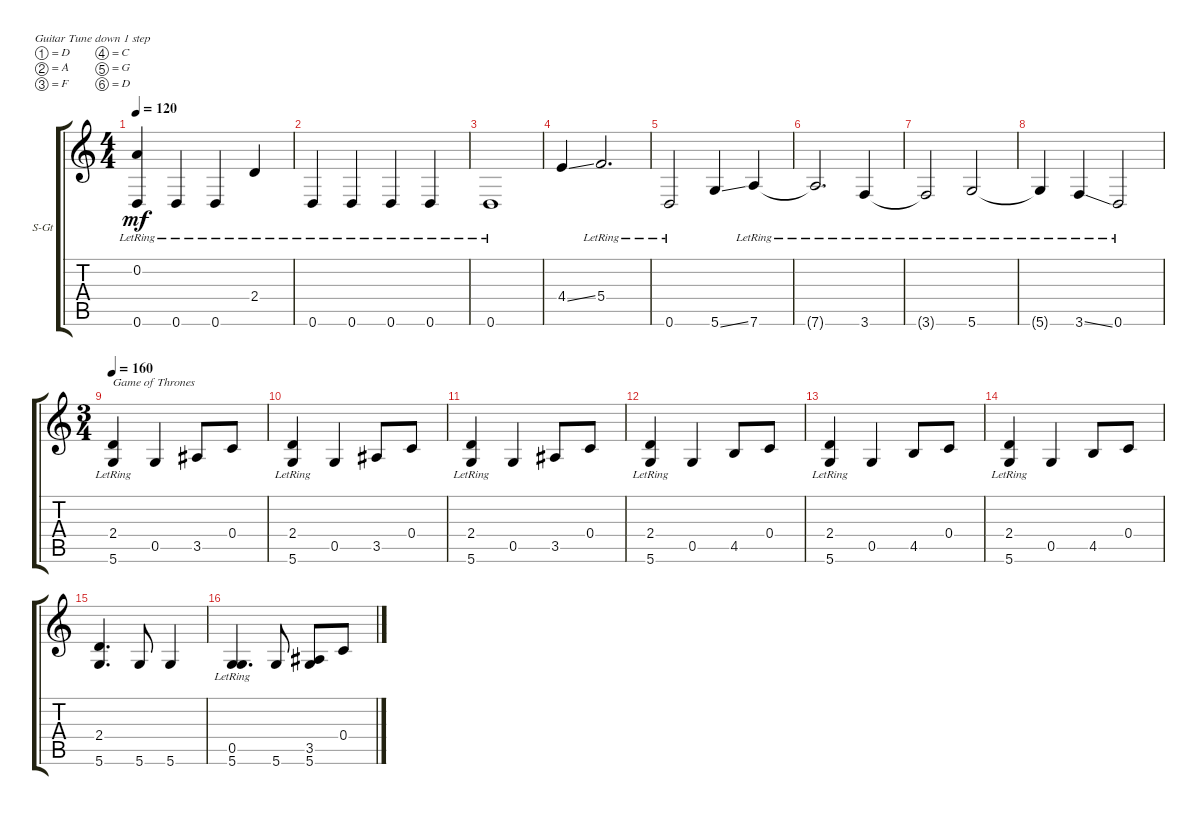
\defaultSystemsLayout 4
\bracketExtendMode groupsimilarinstruments
\firstSystemTrackNameOrientation horizontal
\otherSystemsTrackNameOrientation horizontal
\track ("Steel Guitar" "S-Gt") {instrument acousticguitarsteel}
\staff {score tabs}
\tuning (D4 A3 F3 C3 G2 D2)
\ts (4 4)
\tempo 120
\clef g2
\ks c
(0.6{lr} 0.2).4{dy mf} 0.6{lr}.4 0.6{lr}.4 2.4{lr}.4 |
0.6{lr}.4 0.6{lr}.4 0.6{lr}.4 0.6{lr}.4 |
0.6{lr}.1 |
4.4{ss}.4 5.4{lr}.2{d} |
0.6{lr}.2 5.6{ss}.4 7.6{lr}.4 |
7.6{lr t}.2{d} 3.6{lr}.4 |
3.6{lr t}.2 5.6{lr}.2 |
5.6{lr t}.4 3.6{ss lr}.4 0.6{lr}.2 |
\ts (3 4)
\tempo 160
(5.6{lr} 2.4{lr}).4{txt "Game of Thrones"} 0.5.4 3.5.8 0.4.8 |
(5.6{lr} 2.4{lr}).4 0.5.4 3.5.8 0.4.8 |
(5.6 2.4{lr}).4 0.5.4 3.5.8 0.4.8 |
(5.6{lr} 2.4{lr}).4 0.5.4 4.5.8 0.4.8 |
(5.6{lr} 2.4{lr}).4 0.5.4 4.5.8 0.4.8 |
(5.6{lr} 2.4{lr}).4 0.5.4 4.5.8 0.4.8 |
(5.6 2.4).4{d} 5.6.8 5.6.4 |
(5.6 0.5{lr}).4{d} 5.6.8 (5.6 3.5).8 0.4.8
